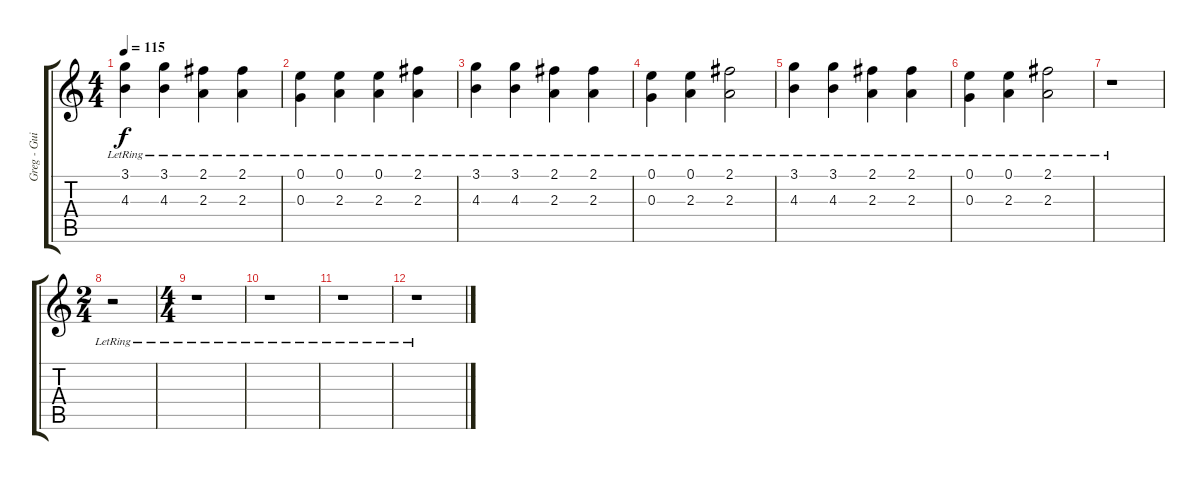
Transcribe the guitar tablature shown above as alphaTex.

\track ("Greg - Guitar 2" "Greg - Gui") {instrument acousticguitarsteel}
\staff {score tabs}
\tuning (E4 B3 G3 D3 A2 D2) {hide}
\ts (4 4)
\tempo 115
\clef g2
\ks c
(3.1{lr} 4.3{lr}).4{dy f} (3.1 4.3{lr}).4 (2.1{lr} 2.3{lr}).4 (2.1 2.3{lr}).4 |
(0.1{lr} 0.3{lr}).4 (0.1{lr} 2.3{lr}).4 (0.1{lr} 2.3{lr}).4 (2.1 2.3{lr}).4 |
(3.1{lr} 4.3{lr}).4 (3.1 4.3{lr}).4 (2.1{lr} 2.3{lr}).4 (2.1 2.3{lr}).4 |
(0.1{lr} 0.3{lr}).4 (0.1{lr} 2.3{lr}).4 (2.1 2.3{lr}).2 |
(3.1{lr} 4.3{lr}).4 (3.1 4.3{lr}).4 (2.1{lr} 2.3{lr}).4 (2.1 2.3{lr}).4 |
(0.1{lr} 0.3{lr}).4 (0.1{lr} 2.3{lr}).4 (2.1 2.3{lr}).2 |
r.1 |
\ts (2 4)
r.2 |
\ts (4 4)
r.1 |
r.1 |
r.1 |
r.1
